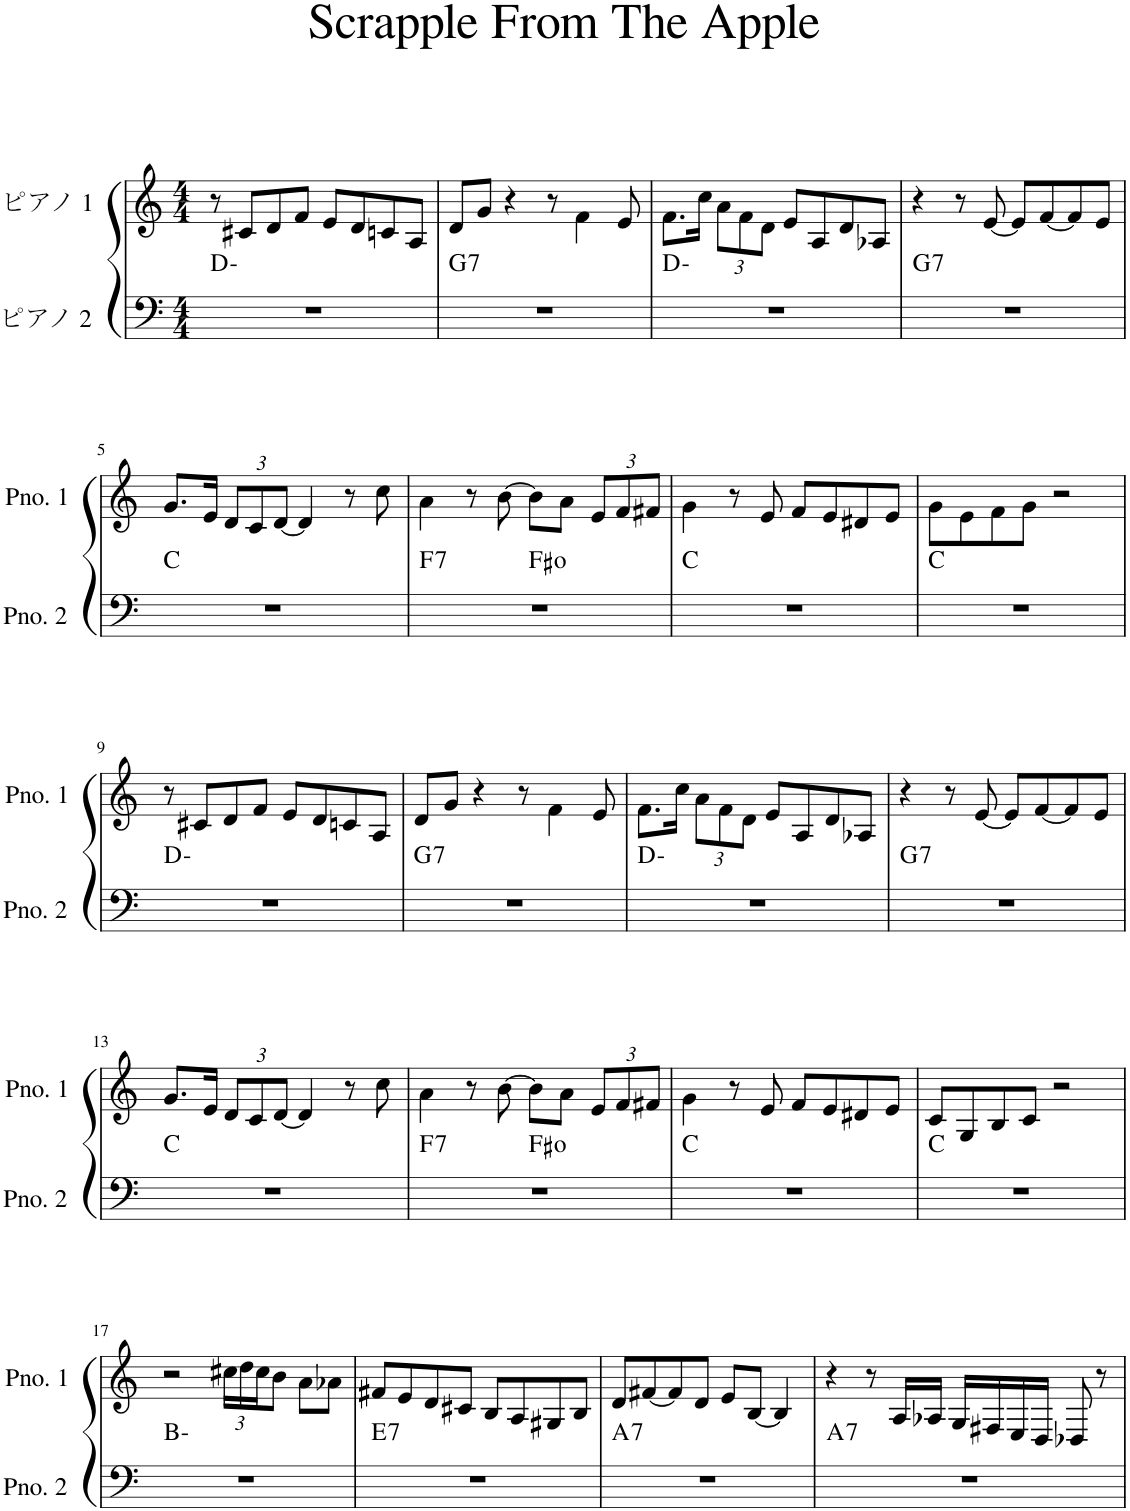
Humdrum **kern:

**kern	**harte	**kern
*part2	*part2	*part1
*staff2	*	*staff1
*I"ピアノ 2	*	*I"ピアノ 1
*clefF4	*	*clefG2
*k[]	*	*k[]
*M4/4	*	*M4/4
=1	=1	=1
1r	D:min	8r
.	.	8c#X/L
.	.	8d/
.	.	8f/J
.	.	8e/L
.	.	8d/
.	.	8cn/
.	.	8A/J
=2	=2	=2
!	!LO:H:kt=7	!
1r	G:7	8d/L
.	.	8g/J
.	.	4r
.	.	8r
.	.	4f\
.	.	8e/
=3	=3	=3
1r	D:min	8.f\L
.	.	16cc\Jk
*	*	*Xbrackettup
.	.	12a\L
.	.	12f\
.	.	12d\J
.	.	8e/L
.	.	8A/
.	.	8d/
.	.	8A-X/J
=4	=4	=4
!	!LO:H:kt=7	!
1r	G:7	4r
.	.	8r
.	.	[8e/
.	.	8e/L]
.	.	[8f/
.	.	8f/]
.	.	8e/J
!!LO:LB:g=z
=5	=5	=5
1r	C:maj	8.g/L
.	.	16e/Jk
.	.	12d/L
.	.	12c/
.	.	[12d/J
.	.	4d/]
.	.	8r
.	.	8cc\
=6	=6	=6
!	!LO:H:kt=7	!
*^	*	*
1r	2ryy	F:7	4a\
.	.	.	8r
.	.	.	[8b\
.	2ryy	F#:dim	8b\L]
.	.	.	8a\J
.	.	.	12e/L
.	.	.	12f/
.	.	.	12f#X/J
*v	*v	*	*
=7	=7	=7
1r	C:maj	4g\
.	.	8r
.	.	8e/
.	.	8f/L
.	.	8e/
.	.	8d#X/
.	.	8e/J
=8	=8	=8
1r	C:maj	8g\L
.	.	8e\
.	.	8f\
.	.	8g\J
.	.	2r
!!LO:LB:g=z
=9	=9	=9
1r	D:min	8r
.	.	8c#X/L
.	.	8d/
.	.	8f/J
.	.	8e/L
.	.	8d/
.	.	8cn/
.	.	8A/J
=10	=10	=10
!	!LO:H:kt=7	!
1r	G:7	8d/L
.	.	8g/J
.	.	4r
.	.	8r
.	.	4f\
.	.	8e/
=11	=11	=11
1r	D:min	8.f\L
.	.	16cc\Jk
.	.	12a\L
.	.	12f\
.	.	12d\J
.	.	8e/L
.	.	8A/
.	.	8d/
.	.	8A-X/J
=12	=12	=12
!	!LO:H:kt=7	!
1r	G:7	4r
.	.	8r
.	.	[8e/
.	.	8e/L]
.	.	[8f/
.	.	8f/]
.	.	8e/J
!!LO:LB:g=z
=13	=13	=13
1r	C:maj	8.g/L
.	.	16e/Jk
.	.	12d/L
.	.	12c/
.	.	[12d/J
.	.	4d/]
.	.	8r
.	.	8cc\
=14	=14	=14
!	!LO:H:kt=7	!
*^	*	*
1r	2ryy	F:7	4a\
.	.	.	8r
.	.	.	[8b\
.	2ryy	F#:dim	8b\L]
.	.	.	8a\J
.	.	.	12e/L
.	.	.	12f/
.	.	.	12f#X/J
*v	*v	*	*
=15	=15	=15
1r	C:maj	4g\
.	.	8r
.	.	8e/
.	.	8f/L
.	.	8e/
.	.	8d#X/
.	.	8e/J
=16	=16	=16
1r	C:maj	8c/L
.	.	8G/
.	.	8B/
.	.	8c/J
.	.	2r
!!LO:LB:g=z
=17	=17	=17
1r	B:min	2r
.	.	24cc#X\LL
.	.	24dd\
.	.	24cc#\J
.	.	8b\J
.	.	8a\L
.	.	8a-X\J
=18	=18	=18
!	!LO:H:kt=7	!
1r	E:7	8f#X/L
.	.	8e/
.	.	8d/
.	.	8c#X/J
.	.	8B/L
.	.	8A/
.	.	8G#X/
.	.	8B/J
=19	=19	=19
!	!LO:H:kt=7	!
1r	A:7	8d/L
.	.	[8f#X/
.	.	8f#/]
.	.	8d/J
.	.	8e/L
.	.	[8B/J
.	.	4B/]
=20	=20	=20
!	!LO:H:kt=7	!
1r	A:7	4r
.	.	8r
.	.	16A/LL
.	.	16A-X/JJ
.	.	16G/LL
.	.	16F#X/
.	.	16E/
.	.	16D/JJ
.	.	8D-X/
.	.	8r
=	=	=
*-	*-	*-
